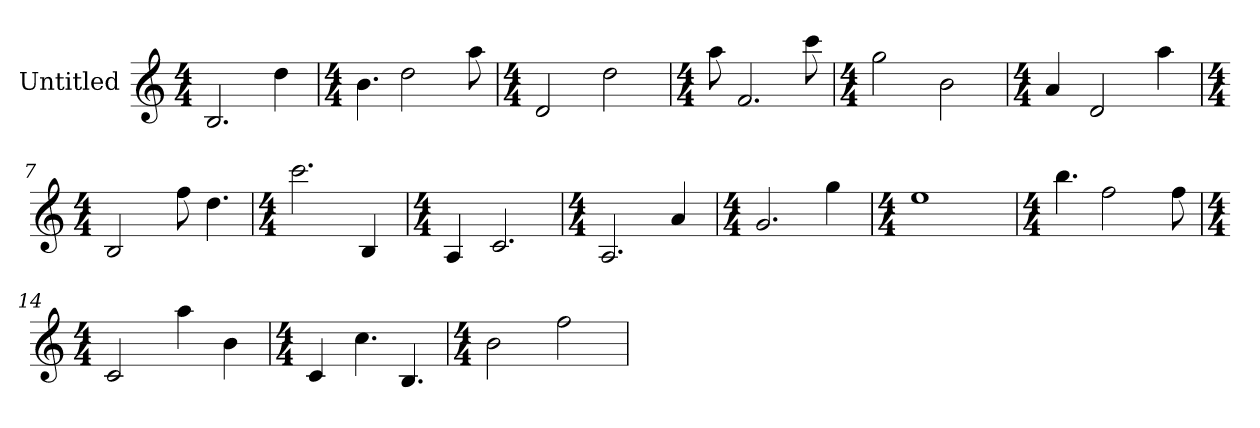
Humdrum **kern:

**kern
*part1
*staff1
*I"Untitled
*k[]
*C:
*M4/4
=1
!LO:N:vis=2.
2B
4dd
=2
*k[]
*C:
*M4/4
!LO:N:vis=4.
4b
2dd
8aa
=3
*k[]
*C:
*M4/4
2d
2dd
=4
*k[]
*C:
*M4/4
8aa
!LO:N:vis=2.
2f
8ccc
=5
*k[]
*C:
*M4/4
2gg
2b
=6
*k[]
*C:
*M4/4
4a
2d
4aa
=7
*k[]
*C:
*M4/4
2B
8ff
!LO:N:vis=4.
4dd
=8
*k[]
*C:
*M4/4
!LO:N:vis=2.
2ccc
4B
=9
*k[]
*C:
*M4/4
4A
!LO:N:vis=2.
2c
=10
*k[]
*C:
*M4/4
!LO:N:vis=2.
2A
4a
=11
*k[]
*C:
*M4/4
!LO:N:vis=2.
2g
4gg
=12
*k[]
*C:
*M4/4
1ee
=13
*k[]
*C:
*M4/4
!LO:N:vis=4.
4bb
2ff
8ff
=14
*k[]
*C:
*M4/4
2c
4aa
4b
=15
*k[]
*C:
*M4/4
4c
!LO:N:vis=4.
4cc
!LO:N:vis=4.
4B
=16
*k[]
*C:
*M4/4
2b
2ff
=
*-
